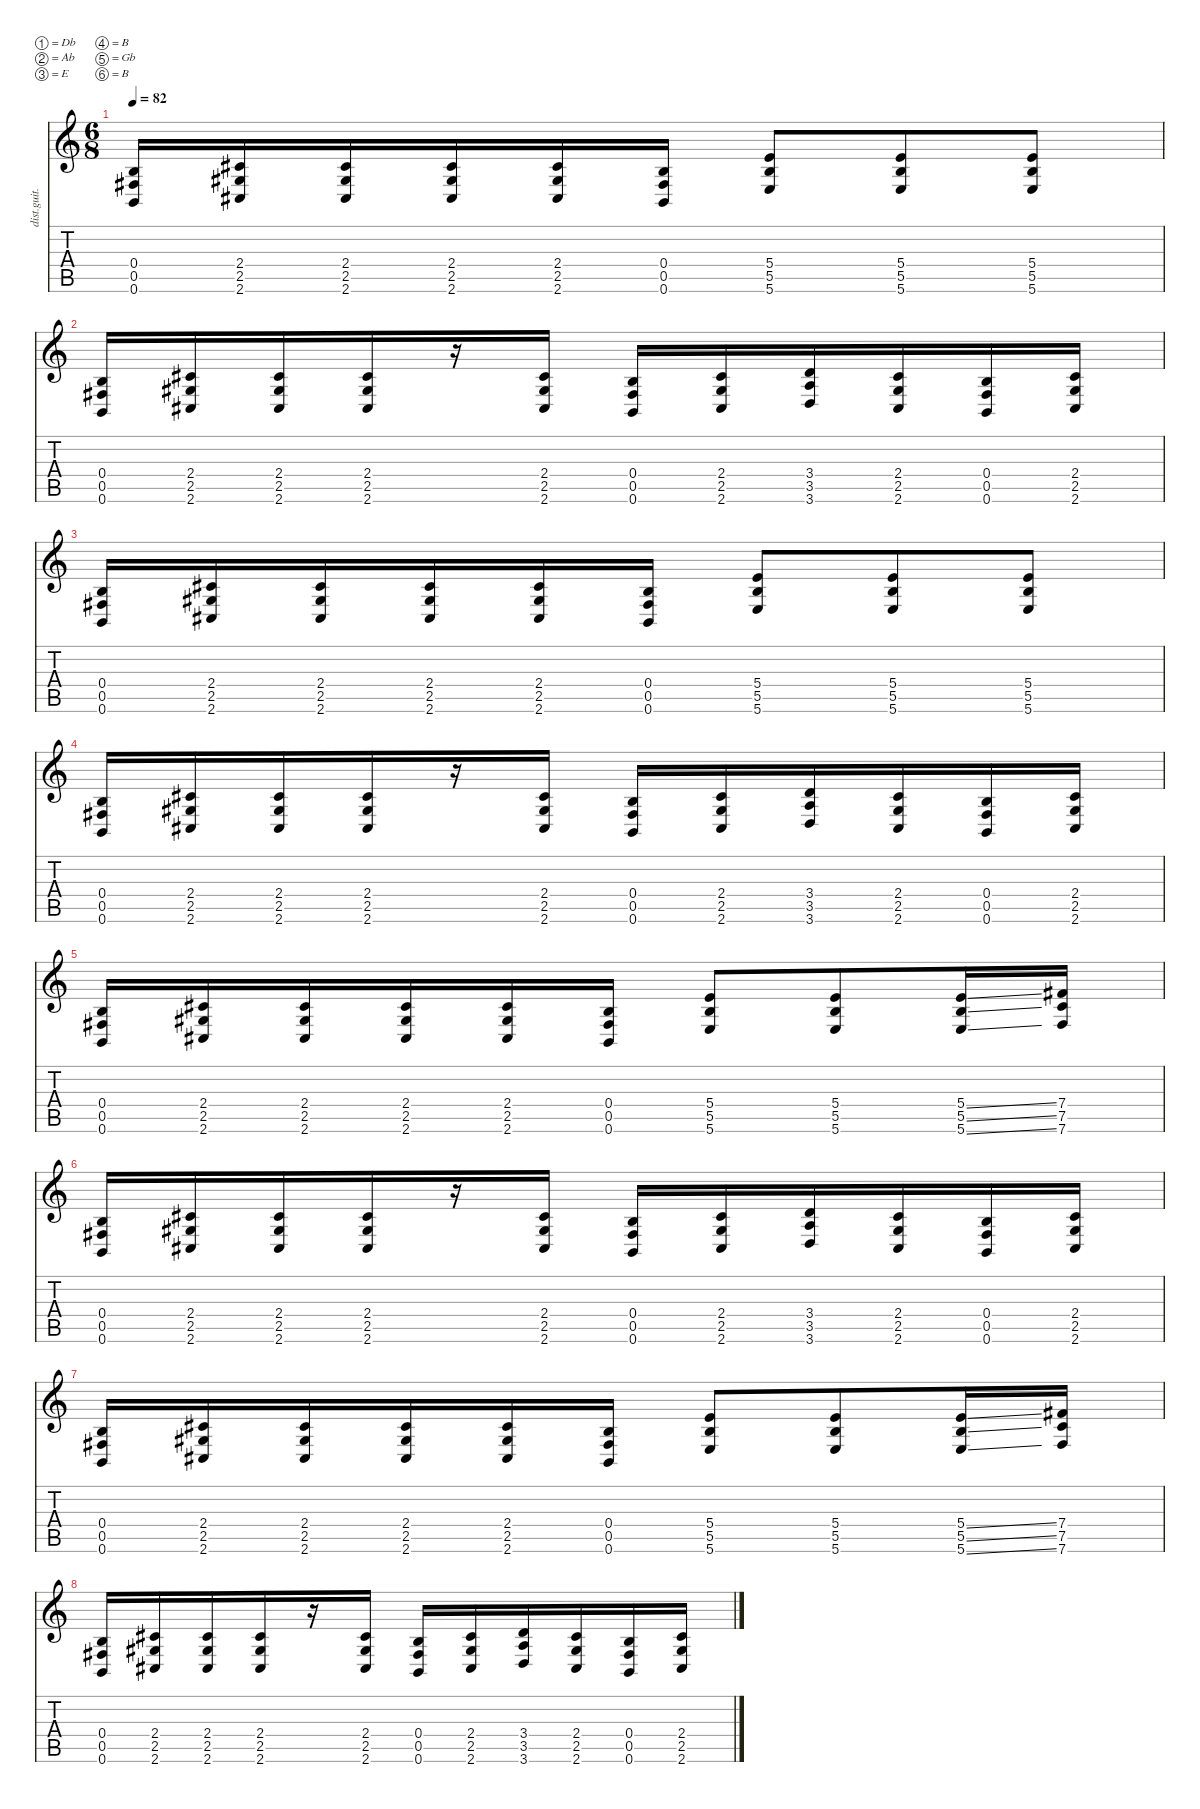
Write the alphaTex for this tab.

\defaultSystemsLayout 4
\hideDynamics
\bracketExtendMode nobrackets
\otherSystemsTrackNameOrientation horizontal
\track ("Guitar 2" "dist.guit.") {instrument distortionguitar}
\staff {score tabs}
\tuning (Db4 Ab3 E3 B2 Gb2 B1)
\ts (6 8)
\tempo 82
\clef g2
\ks c
(0.4 0.5{acc #} 0.6).16{dy f} (2.4{acc #} 2.5{acc #} 2.6{acc #}).16 (2.4{acc #} 2.5{acc #} 2.6{acc #}).16 (2.4{acc #} 2.5{acc #} 2.6{acc #}).16 (2.4{acc #} 2.5{acc #} 2.6{acc #}).16 (0.4 0.5{acc #} 0.6).16 (5.4 5.5 5.6).8 (5.4 5.5 5.6).8 (5.4 5.5 5.6).8 |
(0.4 0.5{acc #} 0.6).16 (2.4{acc #} 2.5{acc #} 2.6{acc #}).16 (2.4{acc #} 2.5{acc #} 2.6{acc #}).16 (2.4{acc #} 2.5{acc #} 2.6{acc #}).16 r.16 (2.4{acc #} 2.5{acc #} 2.6{acc #}).16 (0.4 0.5{acc #} 0.6).16 (2.4{acc #} 2.5{acc #} 2.6{acc #}).16 (3.4 3.5 3.6).16 (2.4{acc #} 2.5{acc #} 2.6{acc #}).16 (0.4 0.5{acc #} 0.6).16 (2.4{acc #} 2.5{acc #} 2.6{acc #}).16 |
(0.4 0.5{acc #} 0.6).16 (2.4{acc #} 2.5{acc #} 2.6{acc #}).16 (2.4{acc #} 2.5{acc #} 2.6{acc #}).16 (2.4{acc #} 2.5{acc #} 2.6{acc #}).16 (2.4{acc #} 2.5{acc #} 2.6{acc #}).16 (0.4 0.5{acc #} 0.6).16 (5.4 5.5 5.6).8 (5.4 5.5 5.6).8 (5.4 5.5 5.6).8 |
(0.4 0.5{acc #} 0.6).16 (2.4{acc #} 2.5{acc #} 2.6{acc #}).16 (2.4{acc #} 2.5{acc #} 2.6{acc #}).16 (2.4{acc #} 2.5{acc #} 2.6{acc #}).16 r.16 (2.4{acc #} 2.5{acc #} 2.6{acc #}).16 (0.4 0.5{acc #} 0.6).16 (2.4{acc #} 2.5{acc #} 2.6{acc #}).16 (3.4 3.5 3.6).16 (2.4{acc #} 2.5{acc #} 2.6{acc #}).16 (0.4 0.5{acc #} 0.6).16 (2.4{acc #} 2.5{acc #} 2.6{acc #}).16 |
(0.4 0.5{acc #} 0.6).16 (2.4{acc #} 2.5{acc #} 2.6{acc #}).16 (2.4{acc #} 2.5{acc #} 2.6{acc #}).16 (2.4{acc #} 2.5{acc #} 2.6{acc #}).16 (2.4{acc #} 2.5{acc #} 2.6{acc #}).16 (0.4 0.5{acc #} 0.6).16 (5.4 5.5 5.6).8 (5.4 5.5 5.6).8 (5.4{ss} 5.5{ss} 5.6{ss}).16 (7.4{acc #} 7.5{acc #} 7.6{acc #}).16 |
(0.4 0.5{acc #} 0.6).16 (2.4{acc #} 2.5{acc #} 2.6{acc #}).16 (2.4{acc #} 2.5{acc #} 2.6{acc #}).16 (2.4{acc #} 2.5{acc #} 2.6{acc #}).16 r.16 (2.4{acc #} 2.5{acc #} 2.6{acc #}).16 (0.4 0.5{acc #} 0.6).16 (2.4{acc #} 2.5{acc #} 2.6{acc #}).16 (3.4 3.5 3.6).16 (2.4{acc #} 2.5{acc #} 2.6{acc #}).16 (0.4 0.5{acc #} 0.6).16 (2.4{acc #} 2.5{acc #} 2.6{acc #}).16 |
(0.4 0.5{acc #} 0.6).16 (2.4{acc #} 2.5{acc #} 2.6{acc #}).16 (2.4{acc #} 2.5{acc #} 2.6{acc #}).16 (2.4{acc #} 2.5{acc #} 2.6{acc #}).16 (2.4{acc #} 2.5{acc #} 2.6{acc #}).16 (0.4 0.5{acc #} 0.6).16 (5.4 5.5 5.6).8 (5.4 5.5 5.6).8 (5.4{ss} 5.5{ss} 5.6{ss}).16 (7.4{acc #} 7.5{acc #} 7.6{acc #}).16 |
(0.4 0.5{acc #} 0.6).16 (2.4{acc #} 2.5{acc #} 2.6{acc #}).16 (2.4{acc #} 2.5{acc #} 2.6{acc #}).16 (2.4{acc #} 2.5{acc #} 2.6{acc #}).16 r.16 (2.4{acc #} 2.5{acc #} 2.6{acc #}).16 (0.4 0.5{acc #} 0.6).16 (2.4{acc #} 2.5{acc #} 2.6{acc #}).16 (3.4 3.5 3.6).16 (2.4{acc #} 2.5{acc #} 2.6{acc #}).16 (0.4 0.5{acc #} 0.6).16 (2.4{acc #} 2.5{acc #} 2.6{acc #}).16
